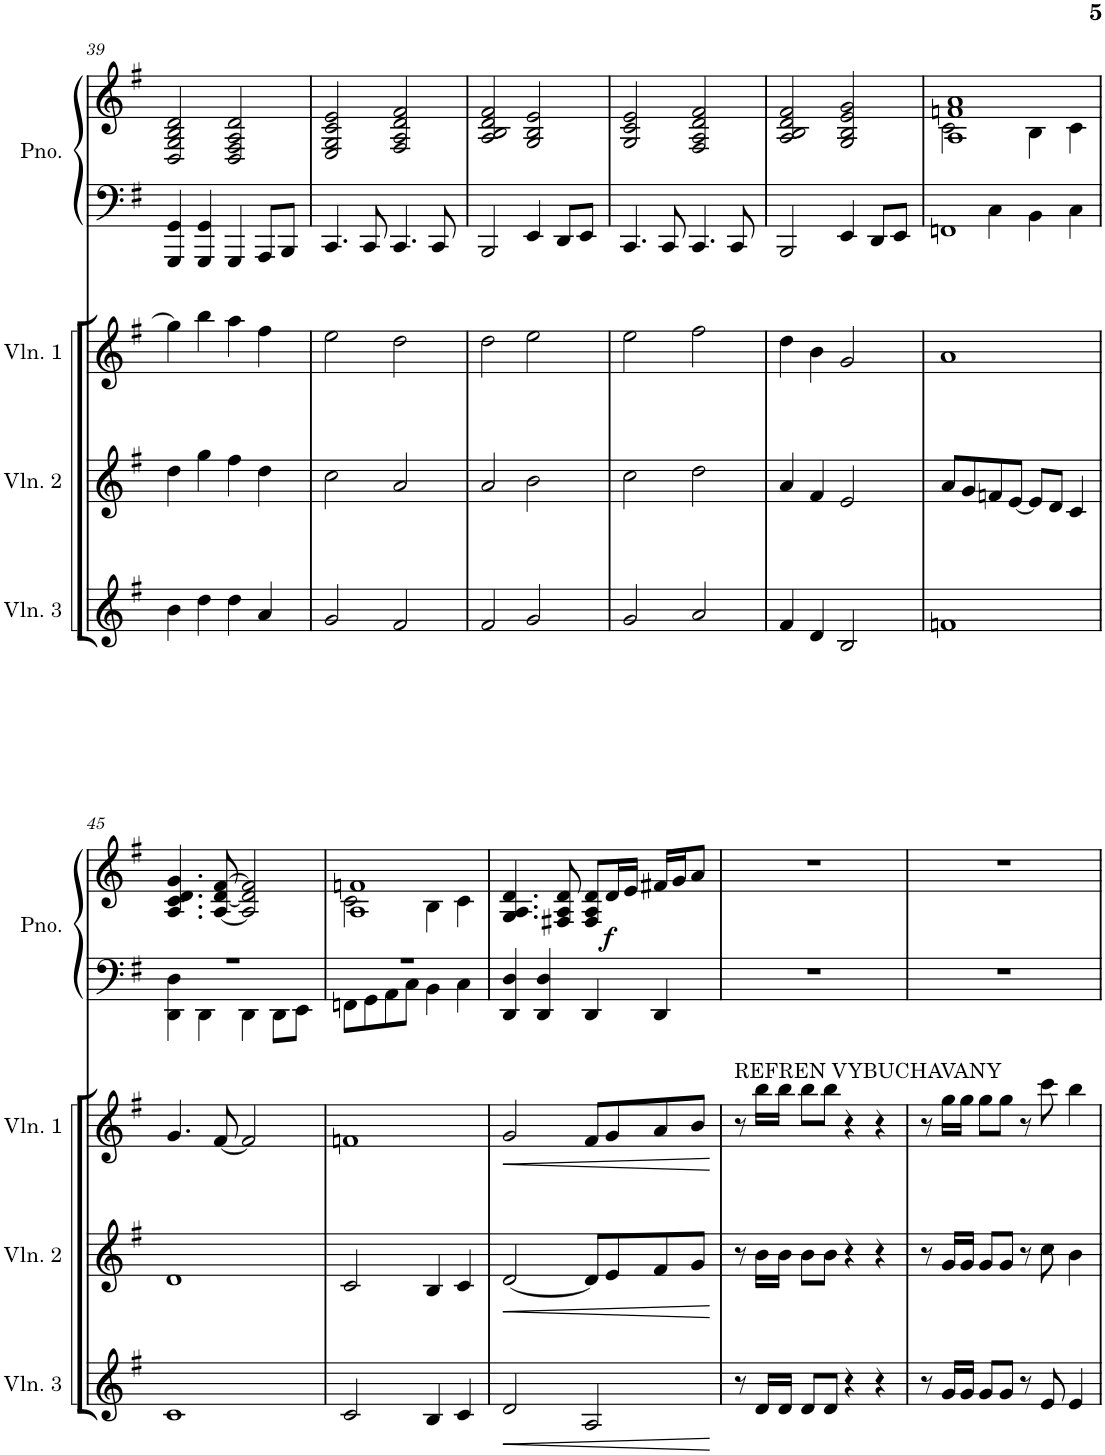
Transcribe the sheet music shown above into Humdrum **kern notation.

**kern	**dynam	**kern	**dynam	**kern	**dynam	**kern	**kern	**dynam
*part4	*part4	*part3	*part3	*part2	*part2	*part1	*part1	*part1
*staff5	*staff5	*staff4	*staff4	*staff3	*staff3	*staff2	*staff1	*staff1/2
*I"Violin 3	*	*I"Violin 2	*	*I"Violin 1	*	*I"Piano	*	*
*I'Vln. 3	*	*I'Vln. 2	*	*I'Vln. 1	*	*I'Pno.	*	*
!!LO:PB:g=z
*clefG2	*	*clefG2	*	*clefG2	*	*clefF4	*clefG2	*
*k[f#]	*	*k[f#]	*	*k[f#]	*	*k[f#]	*k[f#]	*
*M4/4	*	*M4/4	*	*M4/4	*	*M4/4	*M4/4	*
=39	=39	=39	=39	=39	=39	=39	=39	=39
4b\	.	4dd\	.	4gg\]	.	4GGG/ 4GG/	2D/ 2G/ 2B/ 2d/	.
4dd\	.	4gg\	.	4bb\	.	4GGG/ 4GG/	.	.
4dd\	.	4ff#\	.	4aa\	.	4GGG/	2D/ 2F#/ 2A/ 2d/	.
4a/	.	4dd\	.	4ff#\	.	8AAA/L	.	.
.	.	.	.	.	.	8BBB/J	.	.
=40	=40	=40	=40	=40	=40	=40	=40	=40
2g/	.	2cc\	.	2ee\	.	4.CC/	2E/ 2G/ 2c/ 2e/	.
.	.	.	.	.	.	8CC/	.	.
2f#/	.	2a/	.	2dd\	.	4.CC/	2F#/ 2A/ 2d/ 2f#/	.
.	.	.	.	.	.	8CC/	.	.
=41	=41	=41	=41	=41	=41	=41	=41	=41
2f#/	.	2a/	.	2dd\	.	2BBB/	2A/ 2B/ 2d/ 2f#/	.
2g/	.	2b\	.	2ee\	.	4EE/	2G/ 2B/ 2e/	.
.	.	.	.	.	.	8DD/L	.	.
.	.	.	.	.	.	8EE/J	.	.
=42	=42	=42	=42	=42	=42	=42	=42	=42
2g/	.	2cc\	.	2ee\	.	4.CC/	2G/ 2c/ 2e/	.
.	.	.	.	.	.	8CC/	.	.
2a/	.	2dd\	.	2ff#\	.	4.CC/	2F#/ 2A/ 2d/ 2f#/	.
.	.	.	.	.	.	8CC/	.	.
=43	=43	=43	=43	=43	=43	=43	=43	=43
4f#/	.	4a/	.	4dd\	.	2BBB/	2A/ 2B/ 2d/ 2f#/	.
4d/	.	4f#/	.	4b\	.	.	.	.
2B/	.	2e/	.	2g/	.	4EE/	2G/ 2B/ 2e/ 2g/	.
.	.	.	.	.	.	8DD/L	.	.
.	.	.	.	.	.	8EE/J	.	.
=44	=44	=44	=44	=44	=44	=44	=44	=44
*	*	*	*	*	*	*^	*^	*
1fn	.	8a/L	.	1a	.	1FFn	4ryy	1A 1fn 1a	2c\	.
.	.	8g/	.	.	.	.	.	.	.	.
.	.	8fn/	.	.	.	.	4C\	.	.	.
.	.	[8e/J	.	.	.	.	.	.	.	.
.	.	8e/L]	.	.	.	.	4BB\	.	4B\	.
.	.	8d/J	.	.	.	.	.	.	.	.
.	.	4c/	.	.	.	.	4C\	.	4c\	.
*	*	*	*	*	*	*	*	*v	*v	*
!!LO:LB:g=z
=45	=45	=45	=45	=45	=45	=45	=45	=45	=45
1c	.	1d	.	4.g/	.	1r	4DD\ 4D\	4.A/ 4.c/ 4.d/ 4.g/	.
.	.	.	.	.	.	.	4DD\	.	.
.	.	.	.	[8f#/	.	.	.	[8A/ [8d/ [8f#/	.
.	.	.	.	2f#/]	.	.	4DD\	2A/] 2d/] 2f#/]	.
.	.	.	.	.	.	.	8DD\L	.	.
.	.	.	.	.	.	.	8EE\J	.	.
=46	=46	=46	=46	=46	=46	=46	=46	=46	=46
*	*	*	*	*	*	*	*	*^	*
2c/	.	2c/	.	1fn	.	1r	8FFn\L	1A 1fn	2c\	.
.	.	.	.	.	.	.	8GG\	.	.	.
.	.	.	.	.	.	.	8AA\	.	.	.
.	.	.	.	.	.	.	8C\J	.	.	.
4B/	.	4B/	.	.	.	.	4BB\	.	4B\	.
4c/	.	4c/	.	.	.	.	4C\	.	4c\	.
=47	=47	=47	=47	=47	=47	=47	=47	=47	=47	=47
!	!LO:HP:b	!	!LO:HP:b	!	!LO:HP:b	!	!	!	!	!
*	*	*	*	*	*	*v	*v	*	*	*
*	*	*	*	*	*	*	*v	*v	*
2d/	<	[2d/	<	2g/	<	4DD/ 4D/	4.G/ 4.A/ 4.d/	.
.	.	.	.	.	.	4DD/ 4D/	.	.
.	.	.	.	.	.	.	8F#X/ 8A/ 8d/	.
2A/	.	8d/L]	.	8f#/L	.	4DD/	8F#/ 8A/ 8d/L	.
!	!	!	!	!	!	!	!	!LO:DY:b
.	.	8e/	.	8g/	.	.	16d/L	f
.	.	.	.	.	.	.	16e/JJ	.
.	.	8f#/	.	8a/	.	4DD/	16f#X/LL	.
.	.	.	.	.	.	.	16g/J	.
.	.	8g/J	.	8b/J	.	.	8a/J	.
.	[	.	[	.	[	.	.	.
=48	=48	=48	=48	=48	=48	=48	=48	=48
!	!	!	!	!LO:TX:a:t=REFREN VYBUCHAVANY	!	!	!	!
8r	.	8r	.	8r	.	1r	1r	.
16d/LL	.	16b\LL	.	16bb\LL	.	.	.	.
16d/JJ	.	16b\JJ	.	16bb\JJ	.	.	.	.
8d/L	.	8b\L	.	8bb\L	.	.	.	.
8d/J	.	8b\J	.	8bb\J	.	.	.	.
4r	.	4r	.	4r	.	.	.	.
4r	.	4r	.	4r	.	.	.	.
=49	=49	=49	=49	=49	=49	=49	=49	=49
8r	.	8r	.	8r	.	1r	1r	.
16g/LL	.	16g/LL	.	16gg\LL	.	.	.	.
16g/JJ	.	16g/JJ	.	16gg\JJ	.	.	.	.
8g/L	.	8g/L	.	8gg\L	.	.	.	.
8g/J	.	8g/J	.	8gg\J	.	.	.	.
8r	.	8r	.	8r	.	.	.	.
8e/	.	8cc\	.	8ccc\	.	.	.	.
4e/	.	4b\	.	4bb\	.	.	.	.
=	=	=	=	=	=	=	=	=
*-	*-	*-	*-	*-	*-	*-	*-	*-
